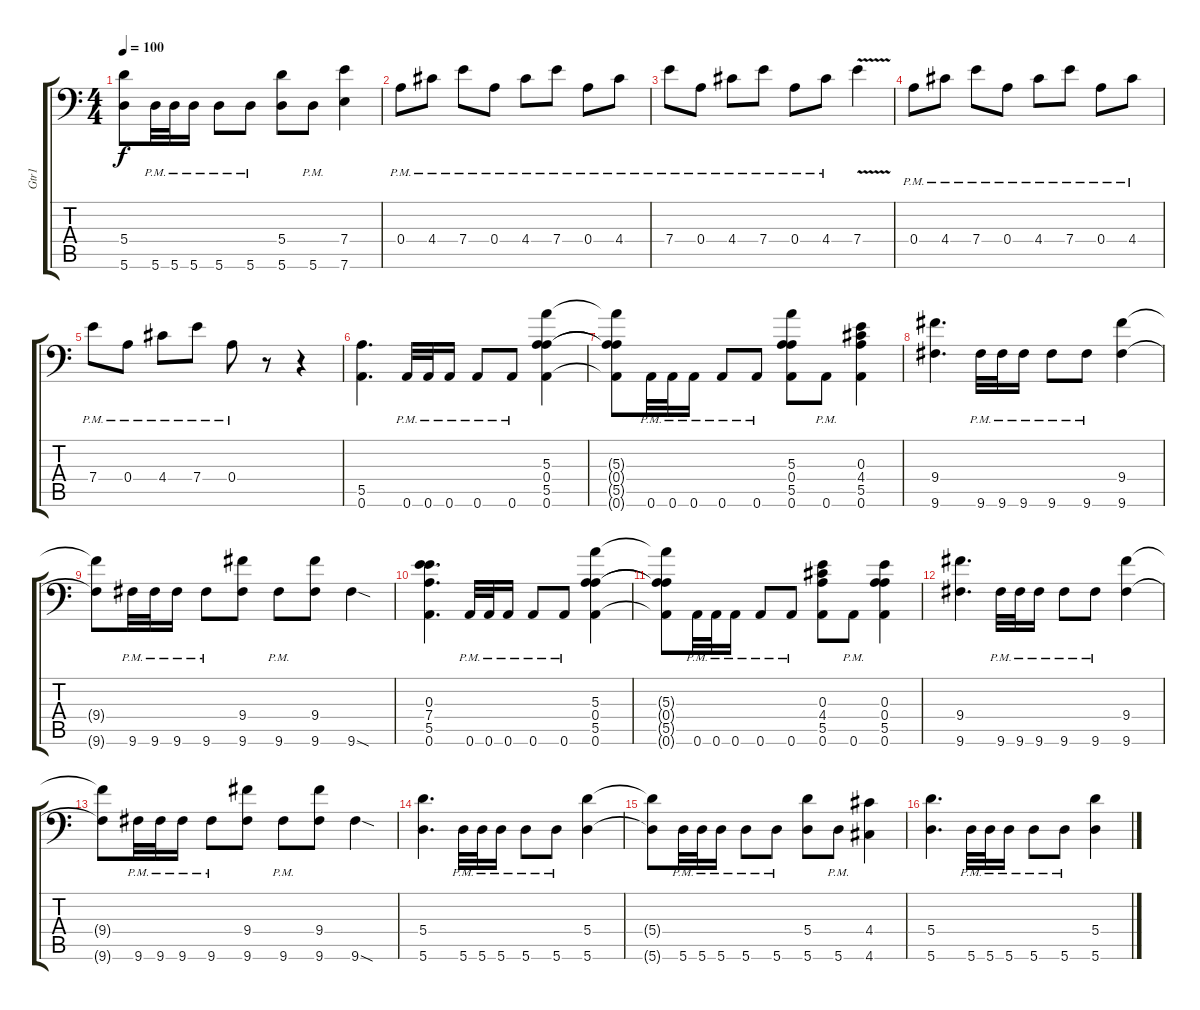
\track ("Gtr1" "Gtr1") {instrument distortionguitar}
\staff {score tabs}
\tuning (Db4 A3 E3 A2 E2 A1) {hide}
\ts (4 4)
\tempo 100
\clef f4
\ks c
(5.4{t} 5.6{t}).8{dy f} 5.6{pm}.32 5.6{pm}.32 5.6{pm}.16 5.6{pm}.8 5.6{pm}.8 (5.4 5.6).8 5.6{pm}.8 (7.4 7.6).4 |
0.4{pm}.8 4.4{pm}.8 7.4{pm}.8 0.4{pm}.8 4.4{pm}.8 7.4{pm}.8 0.4{pm}.8 4.4{pm}.8 |
7.4{pm}.8 0.4{pm}.8 4.4{pm}.8 7.4{pm}.8 0.4{pm}.8 4.4{pm}.8 7.4{v}.4 |
0.4{pm}.8 4.4{pm}.8 7.4{pm}.8 0.4{pm}.8 4.4{pm}.8 7.4{pm}.8 0.4{pm}.8 4.4{pm}.8 |
7.4{pm}.8 0.4{pm}.8 4.4{pm}.8 7.4{pm}.8 0.4{pm}.8 r.8 r.4 |
(5.5 0.6).4{d} 0.6{pm}.32 0.6{pm}.32 0.6{pm}.16 0.6{pm}.8 0.6{pm}.8 (5.3 0.4 5.5 0.6).4 |
(5.3{t} 0.4{t} 5.5{t} 0.6{t}).8 0.6{pm}.32 0.6{pm}.32 0.6{pm}.16 0.6{pm}.8 0.6{pm}.8 (5.3 0.4 5.5 0.6).8 0.6{pm}.8 (0.3 4.4 5.5 0.6).4 |
(9.4 9.6).4{d} 9.6{pm}.32 9.6{pm}.32 9.6{pm}.16 9.6{pm}.8 9.6{pm}.8 (9.4 9.6).4 |
(9.4{t} 9.6{t}).8 9.6{pm}.32 9.6{pm}.32 9.6{pm}.16 9.6{pm}.8 (9.4 9.6).8 9.6{pm}.8 (9.4 9.6).8 9.6{sod}.4 |
(0.3 7.4 5.5 0.6).4{d} 0.6{pm}.32 0.6{pm}.32 0.6{pm}.16 0.6{pm}.8 0.6{pm}.8 (5.3 0.4 5.5 0.6).4 |
(5.3{t} 0.4{t} 5.5{t} 0.6{t}).8 0.6{pm}.32 0.6{pm}.32 0.6{pm}.16 0.6{pm}.8 0.6{pm}.8 (0.3 4.4 5.5 0.6).8 0.6{pm}.8 (0.3 0.4 5.5 0.6).4 |
(9.4 9.6).4{d} 9.6{pm}.32 9.6{pm}.32 9.6{pm}.16 9.6{pm}.8 9.6{pm}.8 (9.4 9.6).4 |
(9.4{t} 9.6{t}).8 9.6{pm}.32 9.6{pm}.32 9.6{pm}.16 9.6{pm}.8 (9.4 9.6).8 9.6{pm}.8 (9.4 9.6).8 9.6{sod}.4 |
(5.4 5.6).4{d} 5.6{pm}.32 5.6{pm}.32 5.6{pm}.16 5.6{pm}.8 5.6{pm}.8 (5.4 5.6).4 |
(5.4{t} 5.6{t}).8 5.6{pm}.32 5.6{pm}.32 5.6{pm}.16 5.6{pm}.8 5.6{pm}.8 (5.4 5.6).8 5.6{pm}.8 (4.4 4.6).4 |
(5.4 5.6).4{d} 5.6{pm}.32 5.6{pm}.32 5.6{pm}.16 5.6{pm}.8 5.6{pm}.8 (5.4 5.6).4
